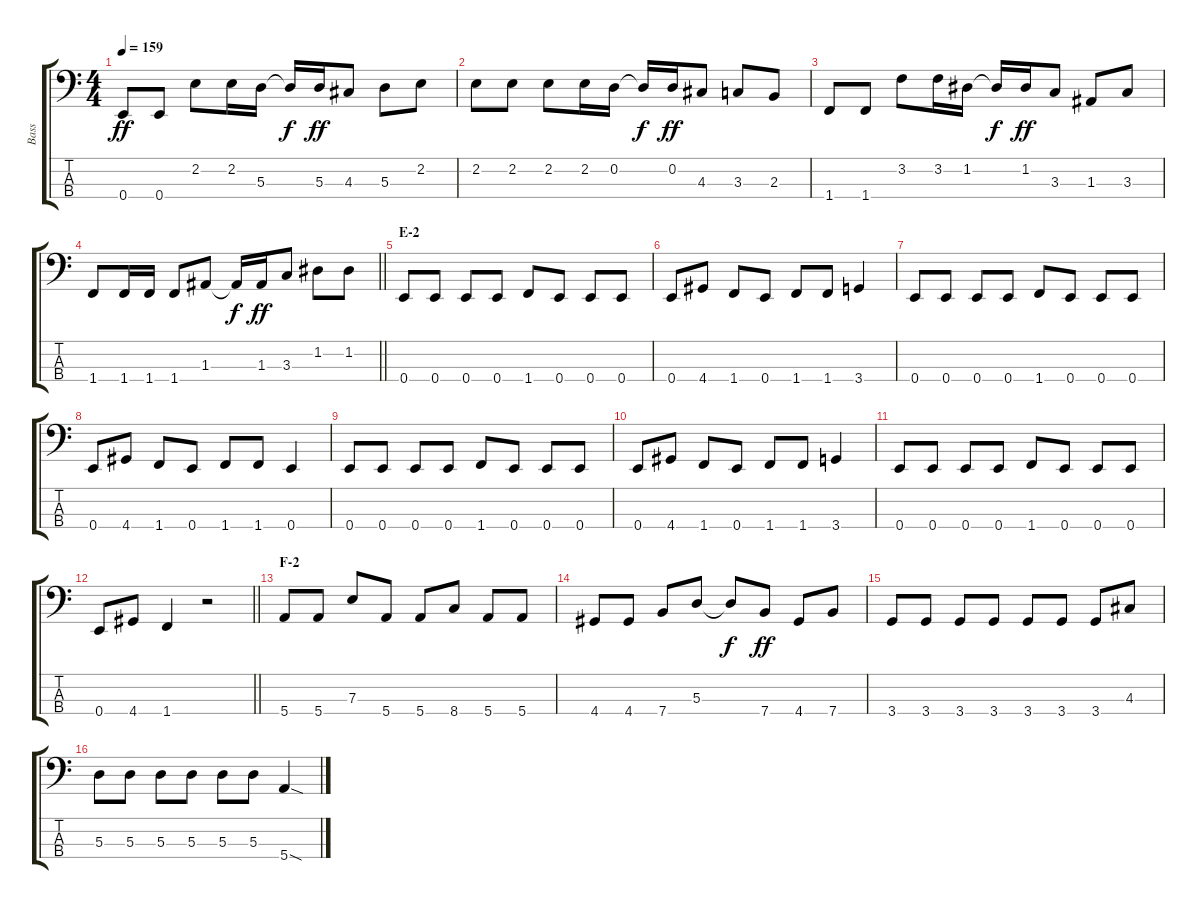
\track ("Bass" "Bass") {instrument electricbasspick}
\staff {score tabs}
\tuning (G2 D2 A1 E1) {hide}
\ts (4 4)
\tempo 159
\clef f4
\ks c
0.4.8{dy ff} 0.4.8 2.2.8 2.2.16 5.3.16 5.3{t}.16{dy f} 5.3.16{dy ff} 4.3.8 5.3.8 2.2.8 |
2.2.8 2.2.8 2.2.8 2.2.16 0.2.16 0.2{t}.16{dy f} 0.2.16{dy ff} 4.3.8 3.3.8 2.3.8 |
1.4.8 1.4.8 3.2.8 3.2.16 1.2.16 1.2{t}.16{dy f} 1.2.16{dy ff} 3.3.8 1.3.8 3.3.8 |
\barLineRight lightlight
1.4.8 1.4.16 1.4.16 1.4.8 1.3.8 1.3{t}.16{dy f} 1.3.16{dy ff} 3.3.8 1.2.8 1.2.8 |
\section ("" "E-2")
0.4.8 0.4.8 0.4.8 0.4.8 1.4.8 0.4.8 0.4.8 0.4.8 |
0.4.8 4.4.8 1.4.8 0.4.8 1.4.8 1.4.8 3.4.4 |
0.4.8 0.4.8 0.4.8 0.4.8 1.4.8 0.4.8 0.4.8 0.4.8 |
0.4.8 4.4.8 1.4.8 0.4.8 1.4.8 1.4.8 0.4.4 |
0.4.8 0.4.8 0.4.8 0.4.8 1.4.8 0.4.8 0.4.8 0.4.8 |
0.4.8 4.4.8 1.4.8 0.4.8 1.4.8 1.4.8 3.4.4 |
0.4.8 0.4.8 0.4.8 0.4.8 1.4.8 0.4.8 0.4.8 0.4.8 |
\barLineRight lightlight
0.4.8 4.4.8 1.4.4 r.2 |
\section ("" "F-2")
5.4.8 5.4.8 7.3.8 5.4.8 5.4.8 8.4.8 5.4.8 5.4.8 |
4.4.8 4.4.8 7.4.8 5.3.8 5.3{t}.8{dy f} 7.4.8{dy ff} 4.4.8 7.4.8 |
3.4.8 3.4.8 3.4.8 3.4.8 3.4.8 3.4.8 3.4.8 4.3.8 |
5.3.8 5.3.8 5.3.8 5.3.8 5.3.8 5.3.8 5.4{sod}.4
